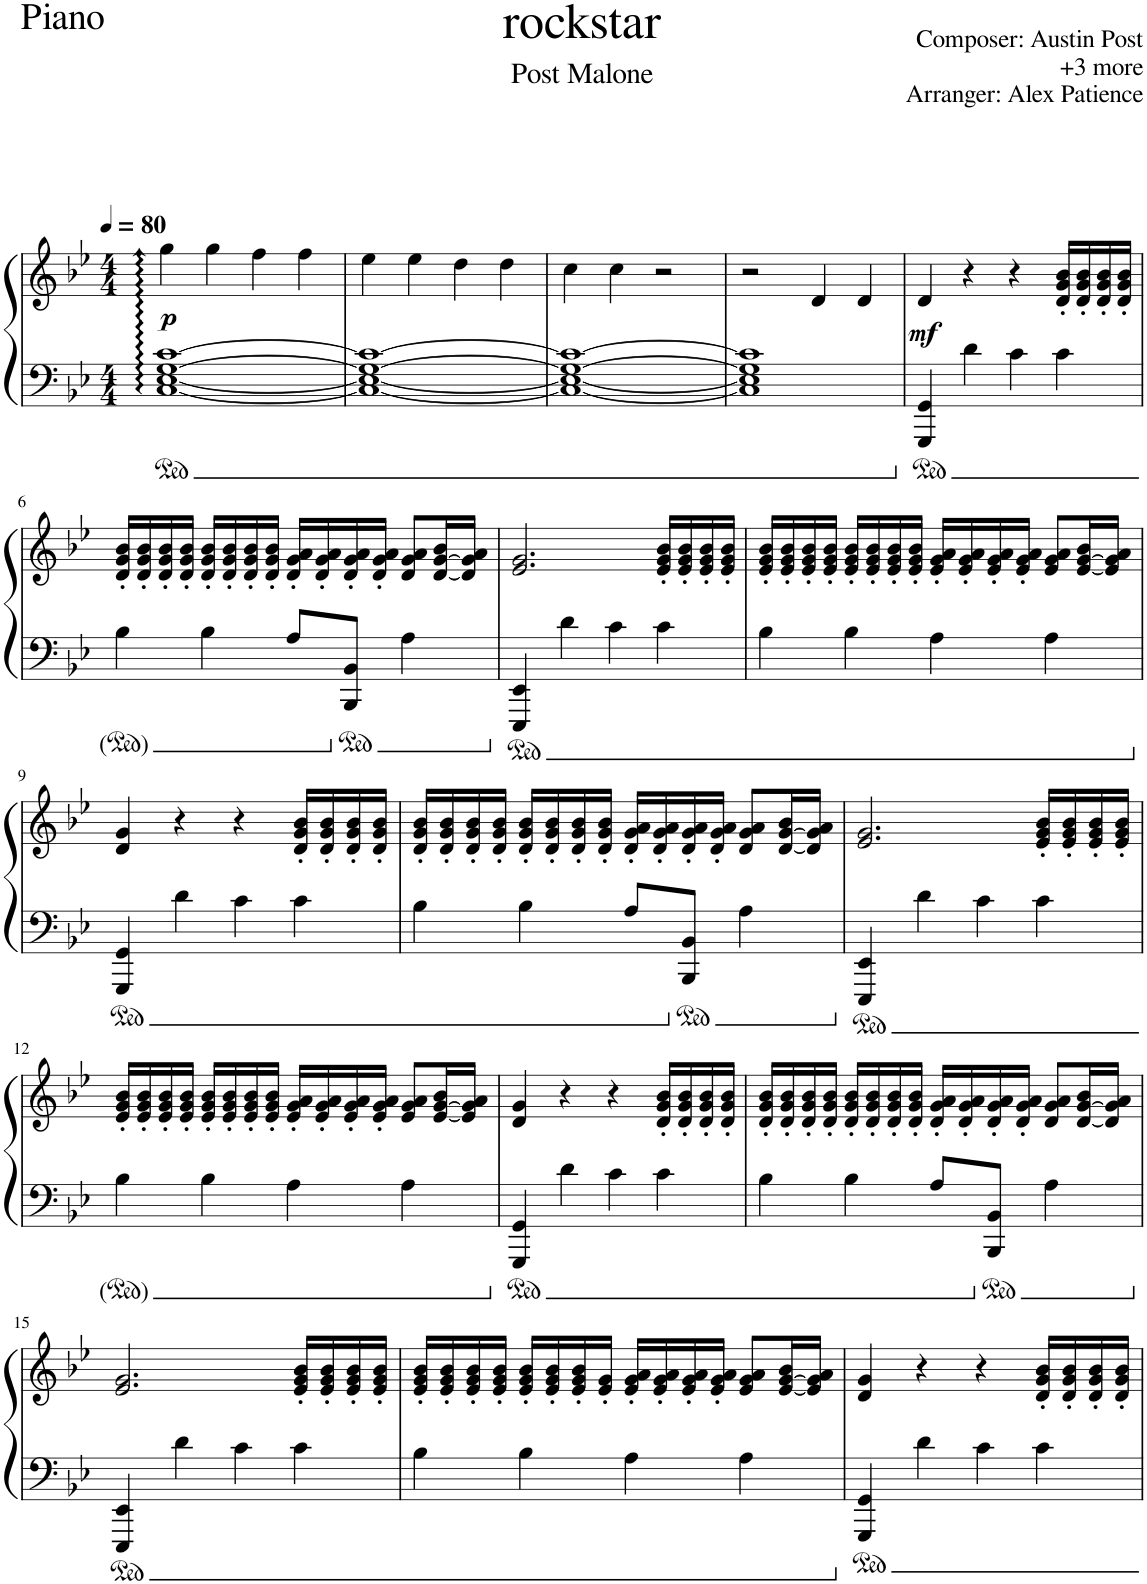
**kern	**kern	**dynam
*part1	*part1	*part1
*staff2	*staff1	*staff1/2
*I"Piano	*	*
*I'Pno.	*	*
*clefF4	*clefG2	*
*k[b-e-]	*k[b-e-]	*
*M4/4	*M4/4	*
*MM80	*MM80	*
=1	=1	=1
!	!	!LO:DY:b
[1C: [1E-: [1G: [1c:	4gg\	p
.	4gg\	.
.	4ff\	.
.	4ff\	.
=2	=2	=2
1C_ 1E-_ 1G_ 1c_	4ee-\	.
.	4ee-\	.
.	4dd\	.
.	4dd\	.
=3	=3	=3
1C_ 1E-_ 1G_ 1c_	4cc\	.
.	4cc\	.
.	2r	.
=4	=4	=4
1C] 1E-] 1G] 1c]	2r	.
.	4d/	.
.	4d/	.
=5	=5	=5
!	!	!LO:DY:b
4GGG/ 4GG/	4d/	mf
4d\	4r	.
4c\	4r	.
4c\	16d/' 16g/' 16b-/'LL	.
.	16d/' 16g/' 16b-/'	.
.	16d/' 16g/' 16b-/'	.
.	16d/' 16g/' 16b-/'JJ	.
!!LO:LB:g=z
=6	=6	=6
4B-\	16d/' 16g/' 16b-/'LL	.
.	16d/' 16g/' 16b-/'	.
.	16d/' 16g/' 16b-/'	.
.	16d/' 16g/' 16b-/'JJ	.
4B-\	16d/' 16g/' 16b-/'LL	.
.	16d/' 16g/' 16b-/'	.
.	16d/' 16g/' 16b-/'	.
.	16d/' 16g/' 16b-/'JJ	.
8A/L	16d/' 16g/' 16a/'LL	.
.	16d/' 16g/' 16a/'	.
8BBB-/ 8BB-/J	16d/' 16g/' 16a/'	.
.	16d/' 16g/' 16a/'JJ	.
4A\	8d/ 8g/ 8a/L	.
.	[16d/ [16g/ 16b-/L	.
.	16d/] 16g/] 16a/JJ	.
=7	=7	=7
4EEE-/ 4EE-/	2.e-/ 2.g/	.
4d\	.	.
4c\	.	.
4c\	16e-/' 16g/' 16b-/'LL	.
.	16e-/' 16g/' 16b-/'	.
.	16e-/' 16g/' 16b-/'	.
.	16e-/' 16g/' 16b-/'JJ	.
=8	=8	=8
4B-\	16e-/' 16g/' 16b-/'LL	.
.	16e-/' 16g/' 16b-/'	.
.	16e-/' 16g/' 16b-/'	.
.	16e-/' 16g/' 16b-/'JJ	.
4B-\	16e-/' 16g/' 16b-/'LL	.
.	16e-/' 16g/' 16b-/'	.
.	16e-/' 16g/' 16b-/'	.
.	16e-/' 16g/' 16b-/'JJ	.
4A\	16e-/' 16g/' 16a/'LL	.
.	16e-/' 16g/' 16a/'	.
.	16e-/' 16g/' 16a/'	.
.	16e-/' 16g/' 16a/'JJ	.
4A\	8e-/ 8g/ 8a/L	.
.	[16e-/ [16g/ 16b-/L	.
.	16e-/] 16g/] 16a/JJ	.
!!LO:LB:g=z
=9	=9	=9
4GGG/ 4GG/	4d/ 4g/	.
4d\	4r	.
4c\	4r	.
4c\	16d/' 16g/' 16b-/'LL	.
.	16d/' 16g/' 16b-/'	.
.	16d/' 16g/' 16b-/'	.
.	16d/' 16g/' 16b-/'JJ	.
=10	=10	=10
4B-\	16d/' 16g/' 16b-/'LL	.
.	16d/' 16g/' 16b-/'	.
.	16d/' 16g/' 16b-/'	.
.	16d/' 16g/' 16b-/'JJ	.
4B-\	16d/' 16g/' 16b-/'LL	.
.	16d/' 16g/' 16b-/'	.
.	16d/' 16g/' 16b-/'	.
.	16d/' 16g/' 16b-/'JJ	.
8A/L	16d/' 16g/' 16a/'LL	.
.	16d/' 16g/' 16a/'	.
8BBB-/ 8BB-/J	16d/' 16g/' 16a/'	.
.	16d/' 16g/' 16a/'JJ	.
4A\	8d/ 8g/ 8a/L	.
.	[16d/ [16g/ 16b-/L	.
.	16d/] 16g/] 16a/JJ	.
=11	=11	=11
4EEE-/ 4EE-/	2.e-/ 2.g/	.
4d\	.	.
4c\	.	.
4c\	16e-/' 16g/' 16b-/'LL	.
.	16e-/' 16g/' 16b-/'	.
.	16e-/' 16g/' 16b-/'	.
.	16e-/' 16g/' 16b-/'JJ	.
!!LO:LB:g=z
=12	=12	=12
4B-\	16e-/' 16g/' 16b-/'LL	.
.	16e-/' 16g/' 16b-/'	.
.	16e-/' 16g/' 16b-/'	.
.	16e-/' 16g/' 16b-/'JJ	.
4B-\	16e-/' 16g/' 16b-/'LL	.
.	16e-/' 16g/' 16b-/'	.
.	16e-/' 16g/' 16b-/'	.
.	16e-/' 16g/' 16b-/'JJ	.
4A\	16e-/' 16g/' 16a/'LL	.
.	16e-/' 16g/' 16a/'	.
.	16e-/' 16g/' 16a/'	.
.	16e-/' 16g/' 16a/'JJ	.
4A\	8e-/ 8g/ 8a/L	.
.	[16e-/ [16g/ 16b-/L	.
.	16e-/] 16g/] 16a/JJ	.
=13	=13	=13
4GGG/ 4GG/	4d/ 4g/	.
4d\	4r	.
4c\	4r	.
4c\	16d/' 16g/' 16b-/'LL	.
.	16d/' 16g/' 16b-/'	.
.	16d/' 16g/' 16b-/'	.
.	16d/' 16g/' 16b-/'JJ	.
=14	=14	=14
4B-\	16d/' 16g/' 16b-/'LL	.
.	16d/' 16g/' 16b-/'	.
.	16d/' 16g/' 16b-/'	.
.	16d/' 16g/' 16b-/'JJ	.
4B-\	16d/' 16g/' 16b-/'LL	.
.	16d/' 16g/' 16b-/'	.
.	16d/' 16g/' 16b-/'	.
.	16d/' 16g/' 16b-/'JJ	.
8A/L	16d/' 16g/' 16a/'LL	.
.	16d/' 16g/' 16a/'	.
8BBB-/ 8BB-/J	16d/' 16g/' 16a/'	.
.	16d/' 16g/' 16a/'JJ	.
4A\	8d/ 8g/ 8a/L	.
.	[16d/ [16g/ 16b-/L	.
.	16d/] 16g/] 16a/JJ	.
!!LO:LB:g=z
=15	=15	=15
4EEE-/ 4EE-/	2.e-/ 2.g/	.
4d\	.	.
4c\	.	.
4c\	16e-/' 16g/' 16b-/'LL	.
.	16e-/' 16g/' 16b-/'	.
.	16e-/' 16g/' 16b-/'	.
.	16e-/' 16g/' 16b-/'JJ	.
=16	=16	=16
4B-\	16e-/' 16g/' 16b-/'LL	.
.	16e-/' 16g/' 16b-/'	.
.	16e-/' 16g/' 16b-/'	.
.	16e-/' 16g/' 16b-/'JJ	.
4B-\	16e-/' 16g/' 16b-/'LL	.
.	16e-/' 16g/' 16b-/'	.
.	16e-/' 16g/' 16b-/'	.
.	16e-/' 16g/'JJ	.
4A\	16e-/' 16g/' 16a/'LL	.
.	16e-/' 16g/' 16a/'	.
.	16e-/' 16g/' 16a/'	.
.	16e-/' 16g/' 16a/'JJ	.
4A\	8e-/ 8g/ 8a/L	.
.	[16e-/ [16g/ 16b-/L	.
.	16e-/] 16g/] 16a/JJ	.
=17	=17	=17
4GGG/ 4GG/	4d/ 4g/	.
4d\	4r	.
4c\	4r	.
4c\	16d/' 16g/' 16b-/'LL	.
.	16d/' 16g/' 16b-/'	.
.	16d/' 16g/' 16b-/'	.
.	16d/' 16g/' 16b-/'JJ	.
=	=	=
*-	*-	*-
